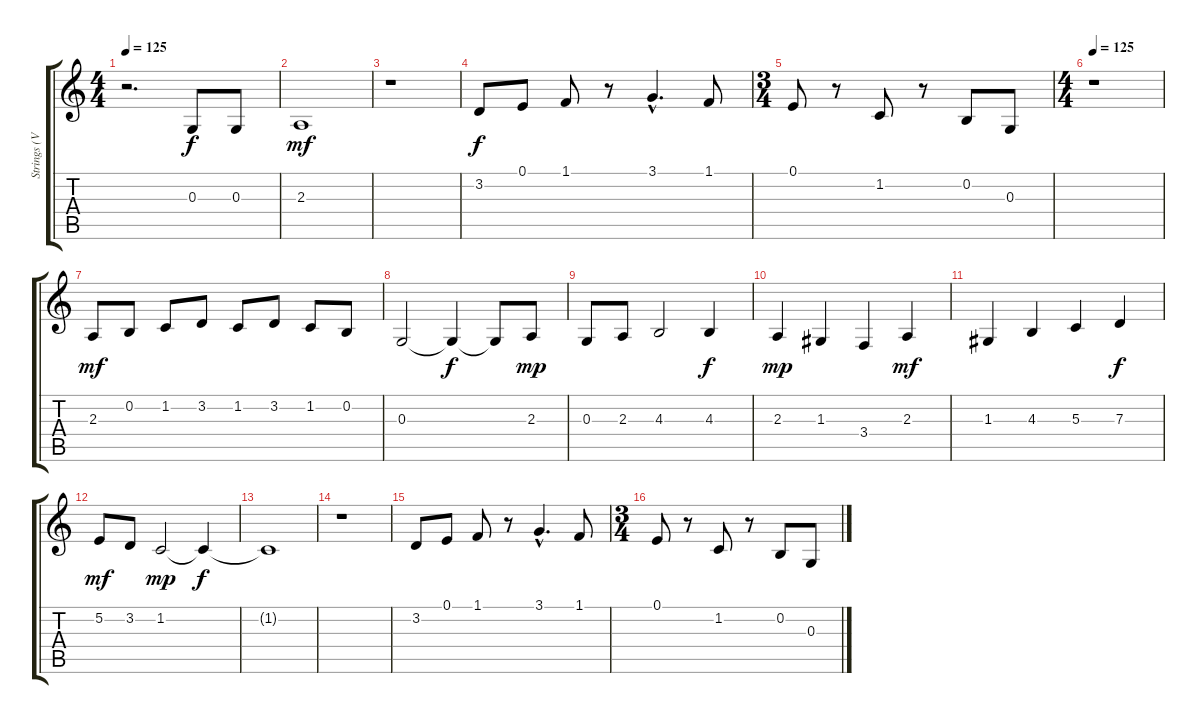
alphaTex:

\track ("Strings (Viola)" "Strings (V") {instrument viola}
\staff {score tabs}
\tuning (E4 B3 G3 D3 A2 E2) {hide}
\ts (4 4)
\tempo 125
\clef g2
\ks c
r.2{d dy p volume 8} 0.3.8{dy f} 0.3.8 |
2.3.1{dy mf} |
r.1 |
3.2.8{dy f} 0.1.8 1.1.8 r.8 3.1{hac}.4{d} 1.1.8 |
\ts (3 4)
0.1.8 r.8 1.2.8 r.8 0.2.8 0.3.8 |
\ts (4 4)
\tempo 125
r.1 |
2.3.8{dy mf} 0.2.8 1.2.8 3.2.8 1.2.8 3.2.8 1.2.8 0.2.8 |
0.3.2 0.3{t}.4{dy f} 0.3{t}.8 2.3.8{dy mp} |
0.3.8 2.3.8 4.3.2 4.3.4{dy f} |
2.3.4{dy mp} 1.3.4 3.4.4 2.3.4{dy mf} |
1.3.4 4.3.4 5.3.4 7.3.4{dy f} |
5.2.8{dy mf} 3.2.8 1.2.2{dy mp volume 3} 1.2{t}.4{dy f} |
1.2{t}.1 |
r.1{volume 8} |
3.2.8 0.1.8 1.1.8 r.8 3.1{hac}.4{d} 1.1.8 |
\ts (3 4)
0.1.8 r.8 1.2.8 r.8 0.2.8 0.3.8
